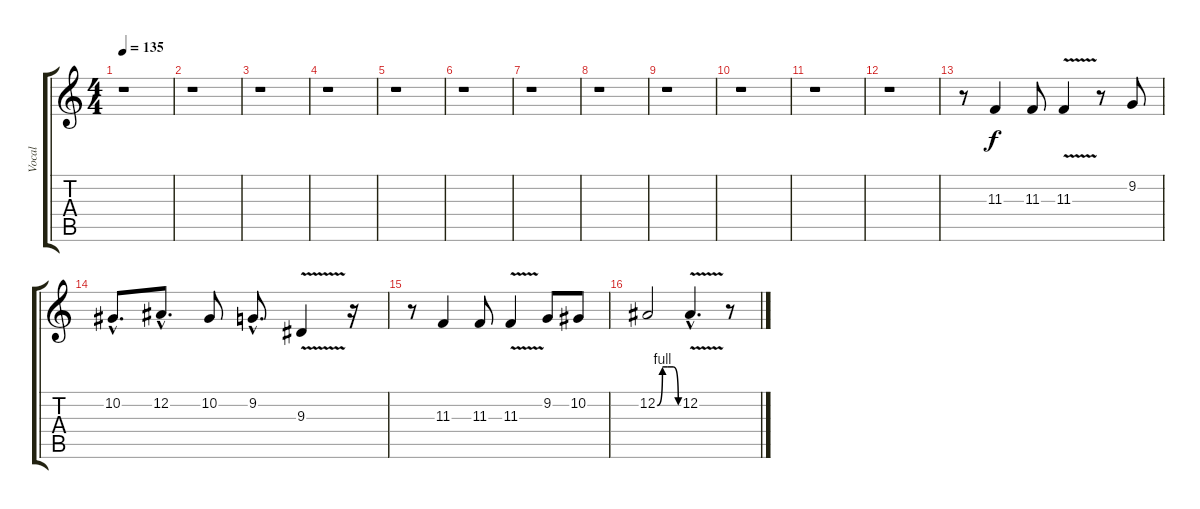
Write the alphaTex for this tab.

\track ("Vocal" "Vocal") {instrument tenorsax}
\staff {score tabs}
\tuning (Eb4 Bb3 Gb3 Db3 Ab2 Eb2) {hide}
\ts (4 4)
\tempo 135
\clef g2
\ks c
r.1{dy f instrument tenorsax} |
r.1 |
r.1 |
r.1 |
r.1 |
r.1 |
r.1 |
r.1 |
r.1 |
r.1 |
r.1 |
r.1 |
r.8 11.3.4 11.3.8 11.3{v}.4 r.8 9.2.8 |
10.2{hac}.8{d} 12.2{hac}.8{d} 10.2.8 9.2{hac}.8{d} 9.3{v}.4 r.16 |
r.8 11.3.4 11.3.8 11.3{v}.4 9.2.8 10.2.8 |
12.2{be (custom 0 0 15 4 30 4 45 4 60 0)}.2 12.2{v hac}.4{d} r.8
